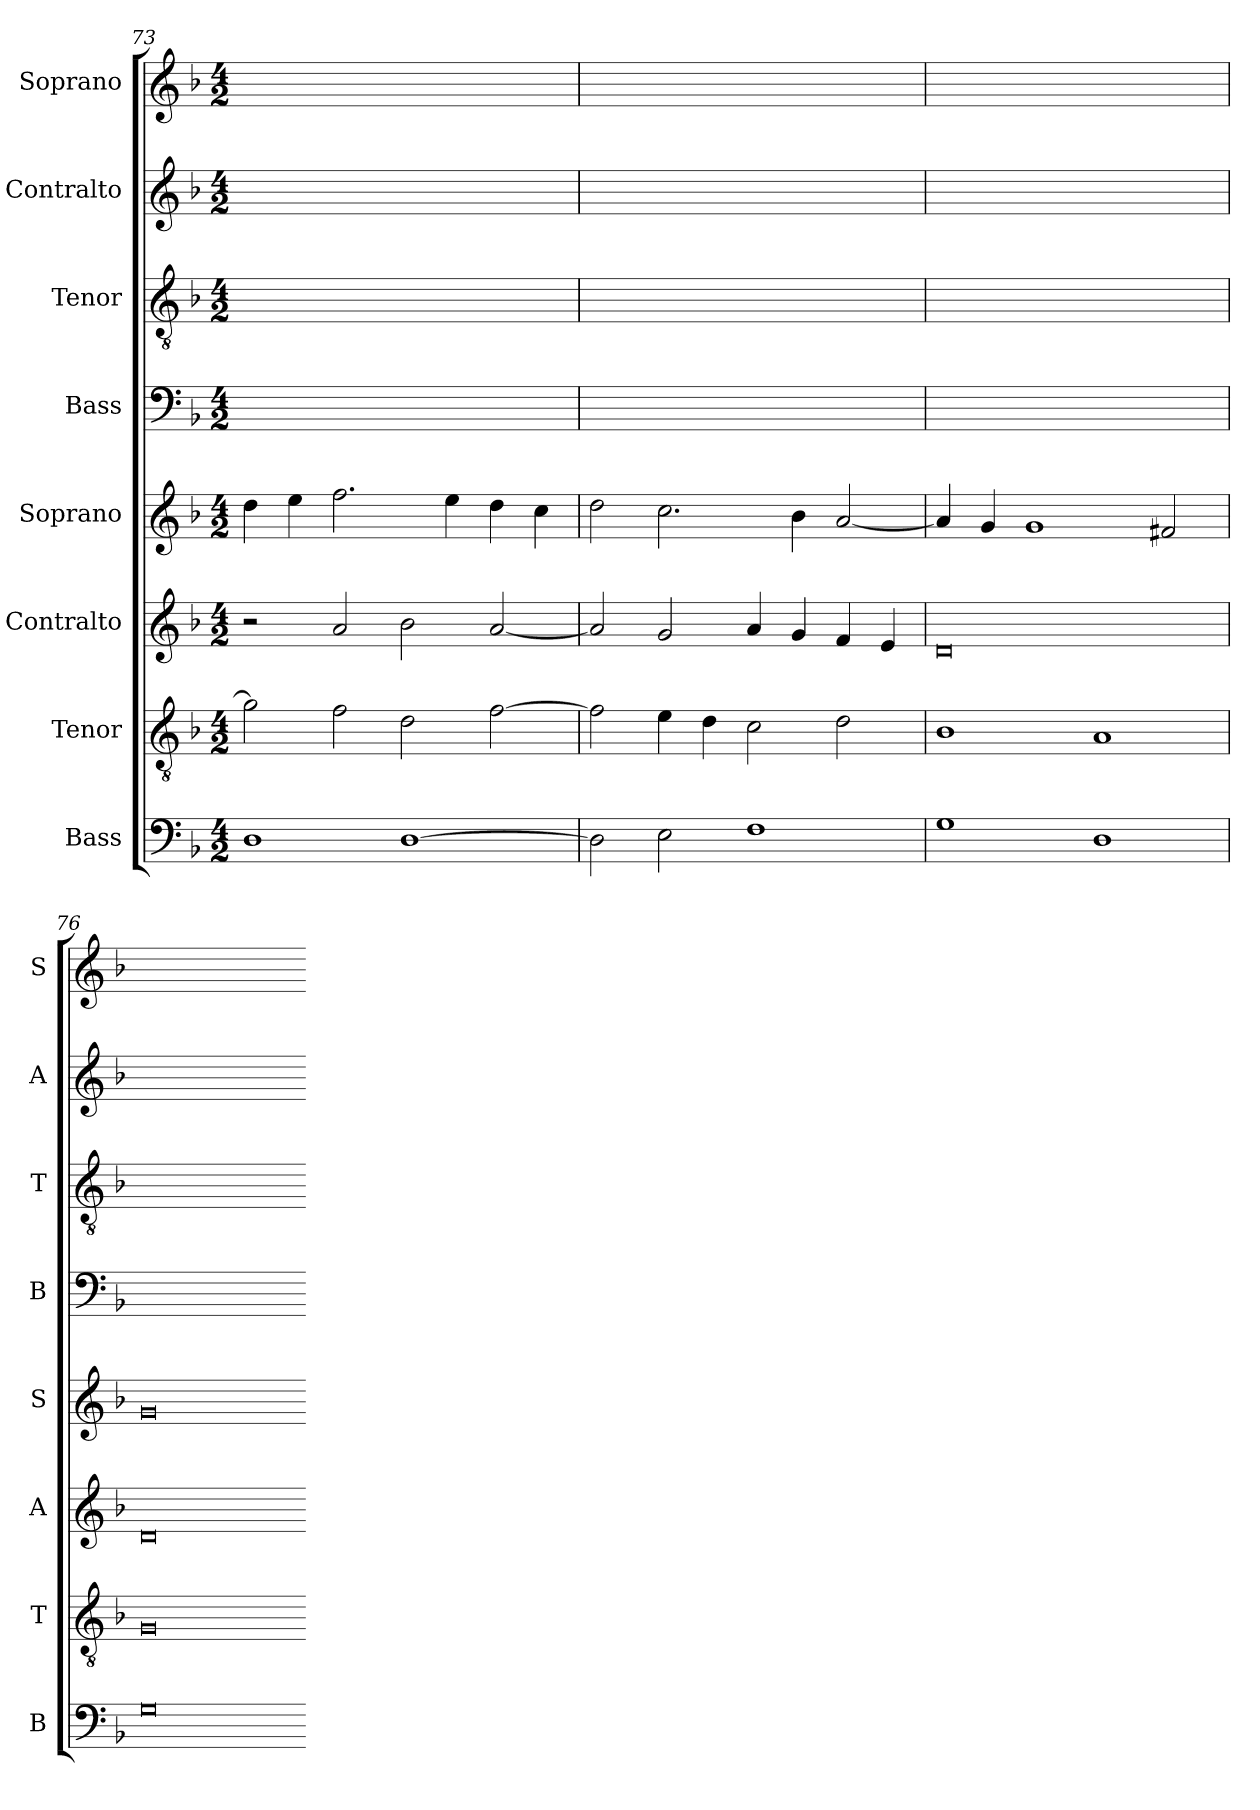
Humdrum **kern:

**kern	**kern	**kern	**kern	**kern	**kern	**kern	**kern
*part8	*part7	*part6	*part5	*part4	*part3	*part2	*part1
*staff8	*staff7	*staff6	*staff5	*staff4	*staff3	*staff2	*staff1
*I"Bass	*I"Tenor	*I"Contralto	*I"Soprano	*I"Bass	*I"Tenor	*I"Contralto	*I"Soprano
*I'B	*I'T	*I'A	*I'S	*I'B	*I'T	*I'A	*I'S
*clefF4	*clefGv2	*clefG2	*clefG2	*clefF4	*clefGv2	*clefG2	*clefG2
*k[b-]	*k[b-]	*k[b-]	*k[b-]	*k[b-]	*k[b-]	*k[b-]	*k[b-]
*G:dor	*G:dor	*G:dor	*G:dor	*G:dor	*G:dor	*G:dor	*G:dor
*M4/2	*M4/2	*M4/2	*M4/2	*M4/2	*M4/2	*M4/2	*M4/2
=73	=73	=73	=73	=73	=73	=73	=73
1D	2g]	2r	4dd	0ryy	0ryy	0ryy	0ryy
.	.	.	4ee	.	.	.	.
.	2f	2a	2.ff	.	.	.	.
[1D	2d	2b-	.	.	.	.	.
.	.	.	4ee	.	.	.	.
.	[2f	[2a	4dd	.	.	.	.
.	.	.	4cc	.	.	.	.
=74	=74	=74	=74	=74	=74	=74	=74
2D]	2f]	2a]	2dd	0ryy	0ryy	0ryy	0ryy
2E	4e	2g	2.cc	.	.	.	.
.	4d	.	.	.	.	.	.
1F	2c	4a	.	.	.	.	.
.	.	4g	4b-	.	.	.	.
.	2d	4f	[2a	.	.	.	.
.	.	4e	.	.	.	.	.
=75	=75	=75	=75	=75	=75	=75	=75
1G	1B-	0d	4a]	0ryy	0ryy	0ryy	0ryy
.	.	.	4g	.	.	.	.
.	.	.	1g	.	.	.	.
1D	1A	.	.	.	.	.	.
.	.	.	2f#X	.	.	.	.
=76	=76	=76	=76	=76	=76	=76	=76
0G	0G	0d	0g	0ryy	0ryy	0ryy	0ryy
=-	=-	=-	=-	=-	=-	=-	=-
*-	*-	*-	*-	*-	*-	*-	*-
